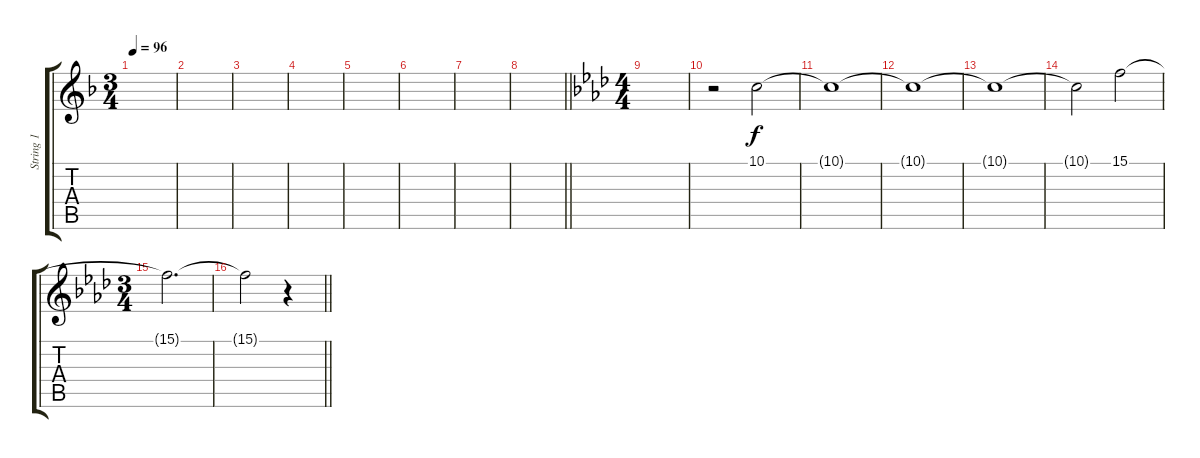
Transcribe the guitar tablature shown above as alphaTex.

\track ("String 1" "String 1") {instrument stringensemble1}
\staff {score tabs}
\tuning (D4 A3 F3 C3 G2 D2) {hide}
\ts (3 4)
\tempo 96
\clef g2
\ks dminor
|
|
|
|
|
|
|
\barLineRight lightlight
|
\ts (4 4)
\ks fminor
|
r.2 10.1.2 |
10.1{t}.1 |
10.1{t}.1 |
10.1{t}.1 |
10.1{t}.2 15.1.2 |
\ts (3 4)
15.1{t}.2{d} |
\barLineRight lightlight
15.1{t}.2 r.4
